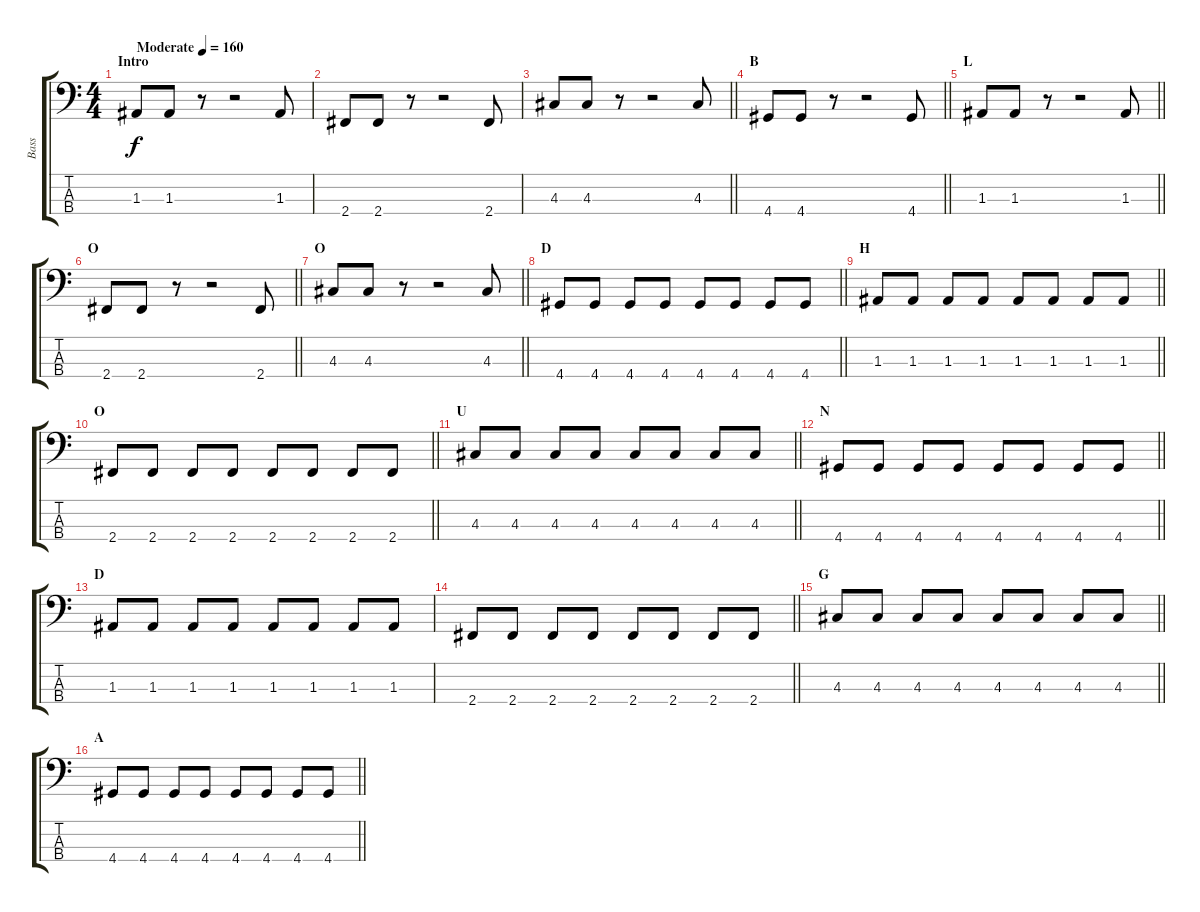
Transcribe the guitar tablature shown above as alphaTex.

\track ("Bass" "Bass") {instrument electricbassfinger}
\staff {score tabs}
\tuning (G2 D2 A1 E1) {hide}
\ts (4 4)
\section ("" "Intro")
\tempo (160 "Moderate")
\clef f4
\ks c
1.3.8{dy f instrument electricbassfinger} 1.3.8 r.8 r.2 1.3.8 |
2.4.8 2.4.8 r.8 r.2 2.4.8 |
\barLineRight lightlight
4.3.8 4.3.8 r.8 r.2 4.3.8 |
\section ("" "B")
\barLineRight lightlight
4.4.8 4.4.8 r.8 r.2 4.4.8 |
\section ("" "L")
\barLineRight lightlight
1.3.8 1.3.8 r.8 r.2 1.3.8 |
\section ("" "O")
\barLineRight lightlight
2.4.8 2.4.8 r.8 r.2 2.4.8 |
\section ("" "O")
\barLineRight lightlight
4.3.8 4.3.8 r.8 r.2 4.3.8 |
\section ("" "D")
\barLineRight lightlight
4.4.8 4.4.8 4.4.8 4.4.8 4.4.8 4.4.8 4.4.8 4.4.8 |
\section ("" "H")
\barLineRight lightlight
1.3.8 1.3.8 1.3.8 1.3.8 1.3.8 1.3.8 1.3.8 1.3.8 |
\section ("" "O")
\barLineRight lightlight
2.4.8 2.4.8 2.4.8 2.4.8 2.4.8 2.4.8 2.4.8 2.4.8 |
\section ("" "U")
\barLineRight lightlight
4.3.8 4.3.8 4.3.8 4.3.8 4.3.8 4.3.8 4.3.8 4.3.8 |
\section ("" "N")
\barLineRight lightlight
4.4.8 4.4.8 4.4.8 4.4.8 4.4.8 4.4.8 4.4.8 4.4.8 |
\section ("" "D")
1.3.8 1.3.8 1.3.8 1.3.8 1.3.8 1.3.8 1.3.8 1.3.8 |
\barLineRight lightlight
2.4.8 2.4.8 2.4.8 2.4.8 2.4.8 2.4.8 2.4.8 2.4.8 |
\section ("" "G")
\barLineRight lightlight
4.3.8 4.3.8 4.3.8 4.3.8 4.3.8 4.3.8 4.3.8 4.3.8 |
\section ("" "A")
\barLineRight lightlight
4.4.8 4.4.8 4.4.8 4.4.8 4.4.8 4.4.8 4.4.8 4.4.8
